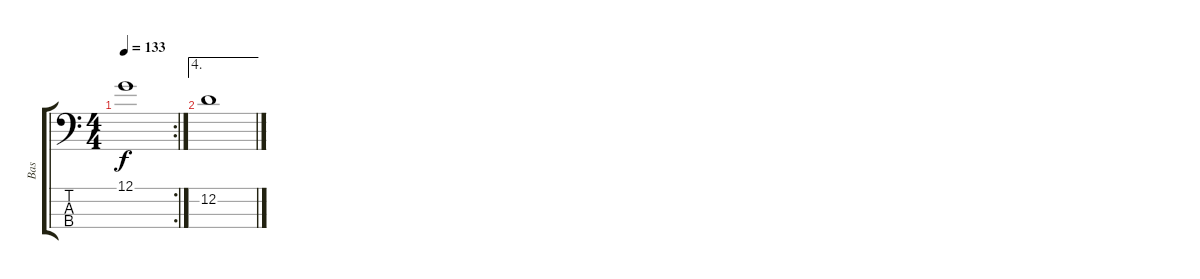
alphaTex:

\track ("Bas" "Bas") {instrument electricbasspick}
\staff {score tabs}
\tuning (G2 D2 A1 E1) {hide}
\rc 2
\ts (4 4)
\tempo 133
\clef f4
\ks c
12.1.1{dy f} |
\ae 4
12.2.1
